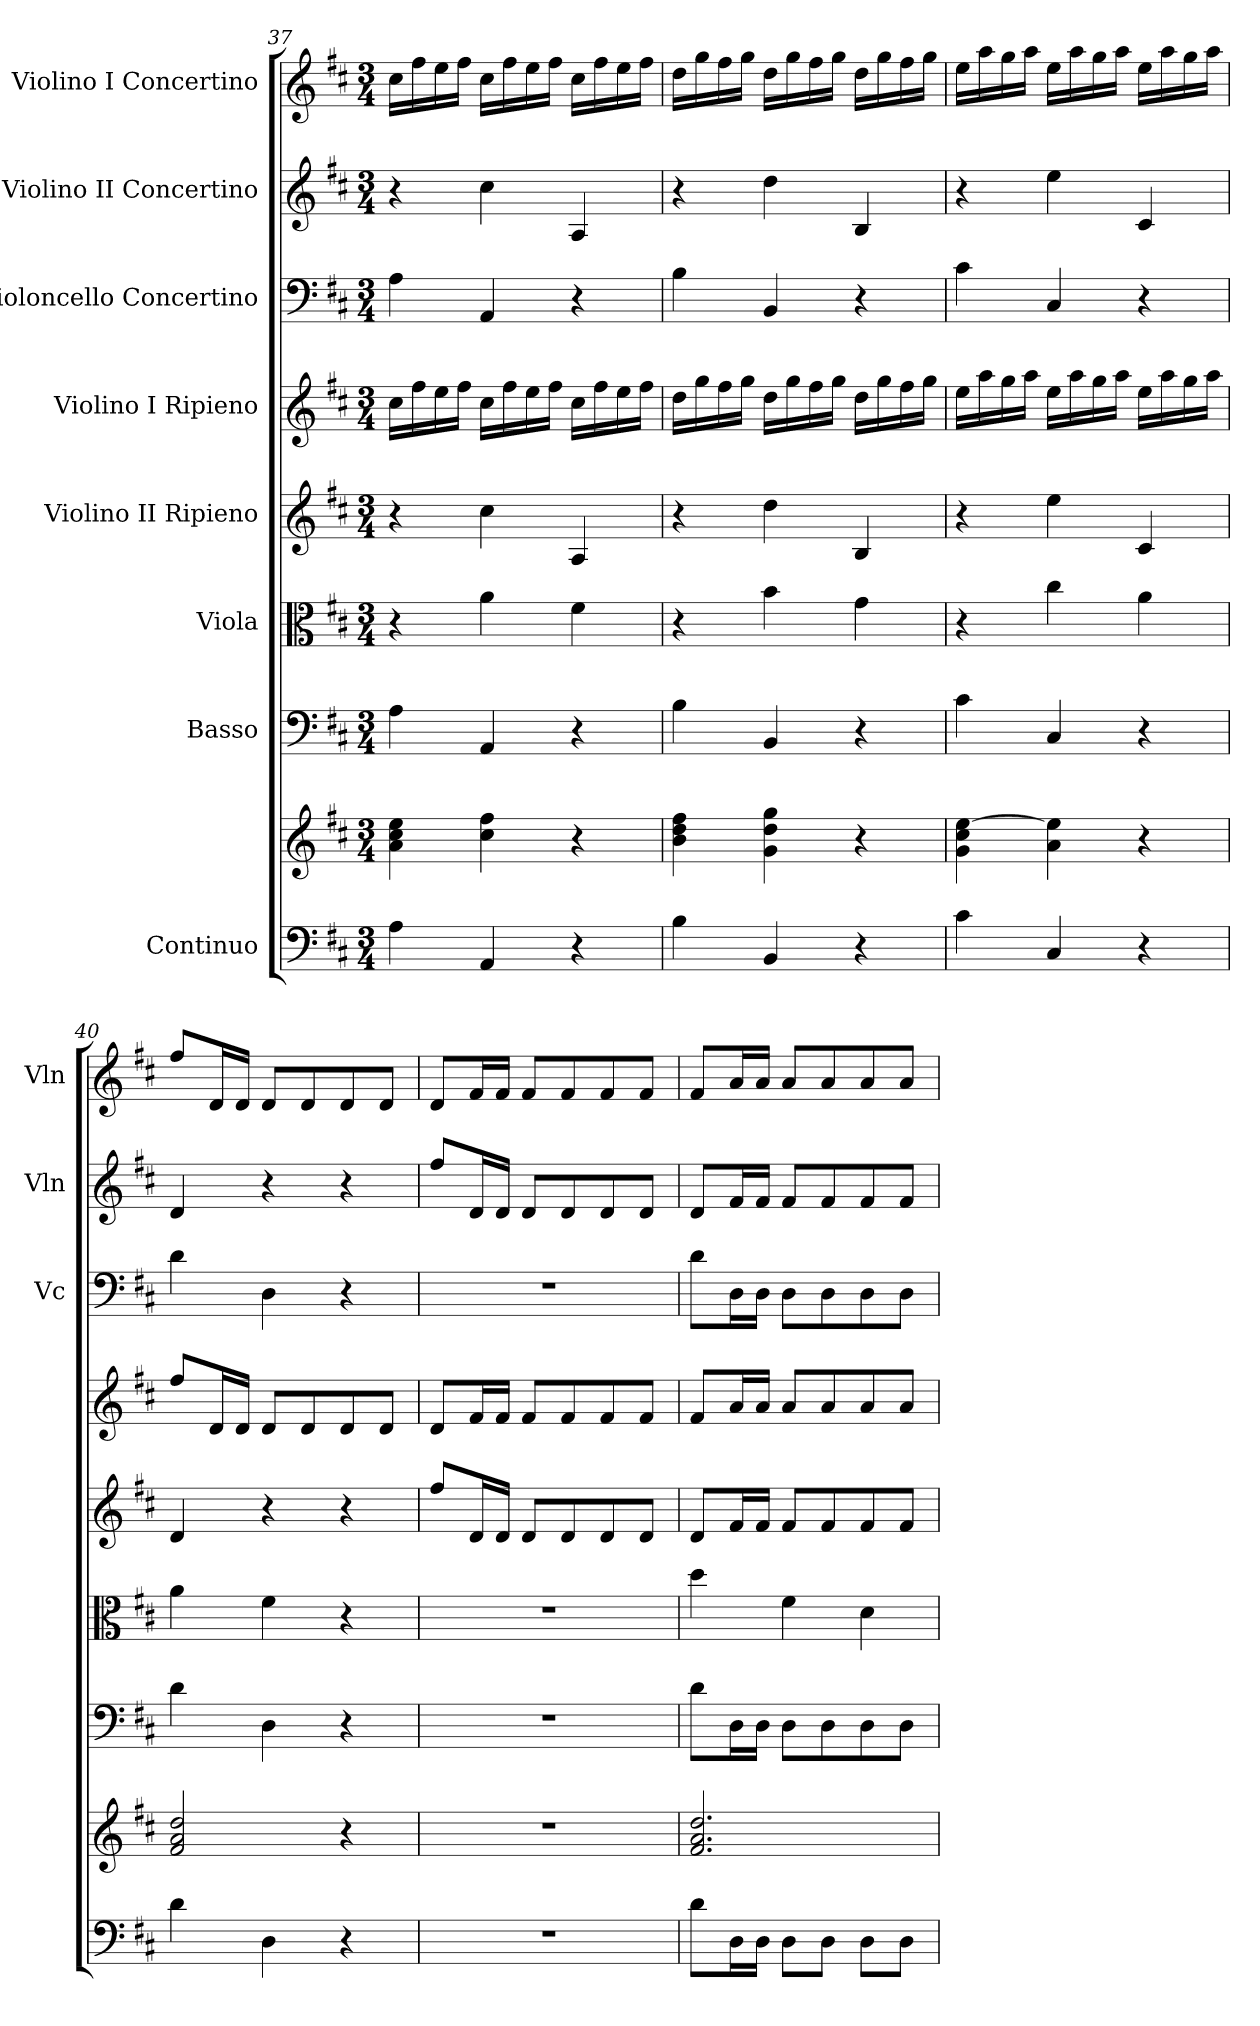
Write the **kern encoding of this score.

**kern	**kern	**kern	**kern	**kern	**kern	**kern	**kern	**kern
*part8	*part8	*part7	*part6	*part5	*part4	*part3	*part2	*part1
*staff9	*staff8	*staff7	*staff6	*staff5	*staff4	*staff3	*staff2	*staff1
*I"Continuo	*	*I"Basso	*I"Viola	*I"Violino II Ripieno	*I"Violino I Ripieno	*I"Violoncello Concertino	*I"Violino II Concertino	*I"Violino I Concertino
*	*	*	*	*	*	*I'Vc	*I'Vln	*I'Vln
!!LO:LB:g=z
*clefF4	*clefG2	*clefF4	*clefC3	*clefG2	*clefG2	*clefF4	*clefG2	*clefG2
*k[f#c#]	*k[f#c#]	*k[f#c#]	*k[f#c#]	*k[f#c#]	*k[f#c#]	*k[f#c#]	*k[f#c#]	*k[f#c#]
*M3/4	*M3/4	*M3/4	*M3/4	*M3/4	*M3/4	*M3/4	*M3/4	*M3/4
=37	=37	=37	=37	=37	=37	=37	=37	=37
4A\	4a\ 4cc#\ 4ee\	4A\	4r	4r	16cc#\LL	4A\	4r	16cc#\LL
.	.	.	.	.	16ff#\	.	.	16ff#\
.	.	.	.	.	16ee\	.	.	16ee\
.	.	.	.	.	16ff#\JJ	.	.	16ff#\JJ
4AA/	4cc#\ 4ff#\	4AA/	4a\	4cc#\	16cc#\LL	4AA/	4cc#\	16cc#\LL
.	.	.	.	.	16ff#\	.	.	16ff#\
.	.	.	.	.	16ee\	.	.	16ee\
.	.	.	.	.	16ff#\JJ	.	.	16ff#\JJ
4r	4r	4r	4f#\	4A/	16cc#\LL	4r	4A/	16cc#\LL
.	.	.	.	.	16ff#\	.	.	16ff#\
.	.	.	.	.	16ee\	.	.	16ee\
.	.	.	.	.	16ff#\JJ	.	.	16ff#\JJ
=38	=38	=38	=38	=38	=38	=38	=38	=38
4B\	4b\ 4dd\ 4ff#\	4B\	4r	4r	16dd\LL	4B\	4r	16dd\LL
.	.	.	.	.	16gg\	.	.	16gg\
.	.	.	.	.	16ff#\	.	.	16ff#\
.	.	.	.	.	16gg\JJ	.	.	16gg\JJ
4BB/	4g\ 4dd\ 4gg\	4BB/	4b\	4dd\	16dd\LL	4BB/	4dd\	16dd\LL
.	.	.	.	.	16gg\	.	.	16gg\
.	.	.	.	.	16ff#\	.	.	16ff#\
.	.	.	.	.	16gg\JJ	.	.	16gg\JJ
4r	4r	4r	4g\	4B/	16dd\LL	4r	4B/	16dd\LL
.	.	.	.	.	16gg\	.	.	16gg\
.	.	.	.	.	16ff#\	.	.	16ff#\
.	.	.	.	.	16gg\JJ	.	.	16gg\JJ
=39	=39	=39	=39	=39	=39	=39	=39	=39
4c#\	4g\ 4cc#\ [4ee\	4c#\	4r	4r	16ee\LL	4c#\	4r	16ee\LL
.	.	.	.	.	16aa\	.	.	16aa\
.	.	.	.	.	16gg\	.	.	16gg\
.	.	.	.	.	16aa\JJ	.	.	16aa\JJ
4C#/	4a\ 4ee\]	4C#/	4cc#\	4ee\	16ee\LL	4C#/	4ee\	16ee\LL
.	.	.	.	.	16aa\	.	.	16aa\
.	.	.	.	.	16gg\	.	.	16gg\
.	.	.	.	.	16aa\JJ	.	.	16aa\JJ
4r	4r	4r	4a\	4c#/	16ee\LL	4r	4c#/	16ee\LL
.	.	.	.	.	16aa\	.	.	16aa\
.	.	.	.	.	16gg\	.	.	16gg\
.	.	.	.	.	16aa\JJ	.	.	16aa\JJ
=40	=40	=40	=40	=40	=40	=40	=40	=40
4d\	2f#/ 2a/ 2dd/	4d\	4a\	4d/	8ff#/L	4d\	4d/	8ff#/L
.	.	.	.	.	16d/L	.	.	16d/L
.	.	.	.	.	16d/JJ	.	.	16d/JJ
4D\	.	4D\	4f#\	4r	8d/L	4D\	4r	8d/L
.	.	.	.	.	8d/	.	.	8d/
4r	4r	4r	4r	4r	8d/	4r	4r	8d/
.	.	.	.	.	8d/J	.	.	8d/J
=41	=41	=41	=41	=41	=41	=41	=41	=41
2.r	2.r	2.r	2.r	8ff#/L	8d/L	2.r	8ff#/L	8d/L
.	.	.	.	16d/L	16f#/L	.	16d/L	16f#/L
.	.	.	.	16d/JJ	16f#/JJ	.	16d/JJ	16f#/JJ
.	.	.	.	8d/L	8f#/L	.	8d/L	8f#/L
.	.	.	.	8d/	8f#/	.	8d/	8f#/
.	.	.	.	8d/	8f#/	.	8d/	8f#/
.	.	.	.	8d/J	8f#/J	.	8d/J	8f#/J
=42	=42	=42	=42	=42	=42	=42	=42	=42
8d\L	2.f#/ 2.a/ 2.dd/	8d\L	4dd\	8d/L	8f#/L	8d\L	8d/L	8f#/L
16D\L	.	16D\L	.	16f#/L	16a/L	16D\L	16f#/L	16a/L
16D\JJ	.	16D\JJ	.	16f#/JJ	16a/JJ	16D\JJ	16f#/JJ	16a/JJ
8D\L	.	8D\L	4f#\	8f#/L	8a/L	8D\L	8f#/L	8a/L
8D\J	.	8D\	.	8f#/	8a/	8D\	8f#/	8a/
8D\L	.	8D\	4d\	8f#/	8a/	8D\	8f#/	8a/
8D\J	.	8D\J	.	8f#/J	8a/J	8D\J	8f#/J	8a/J
=	=	=	=	=	=	=	=	=
*-	*-	*-	*-	*-	*-	*-	*-	*-
